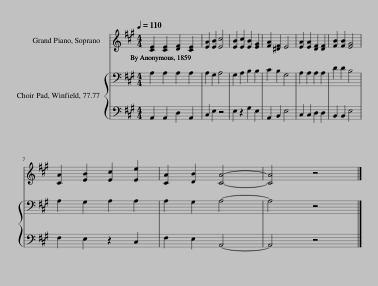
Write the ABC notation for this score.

X:1
%%score 1 { 2 | 3 }
L:1/8
Q:1/4=110
M:4/4
I:linebreak $
K:A
V:1 treble
V:2 bass
V:3 bass
V:1
 [CE]2 [CE]2 [DF]2 [CE]2 | [EA]2 [EB]2 [Ec]4 | [EB]2 [Ec]2 [EB]2 [EG]2 | [FA]2 [^DF]2 E4 | [EA]2 [EA]2 [DF]2 [DF]2 | %5
 [FB]2 [FB]2 [EG]4 |$ [CA]2 [EB]2 [Ec]2 [Ee]2 | [CA]2 [DB]2 [CA]4- | [CA]4 z4 |] %9
V:2
 A,2 A,2 A,2 A,2 | A,2 G,2 A,4 | G,2 A,2 B,2 B,2 | C2 B,2 G,4 | A,2 A,2 A,2 A,2 | %5
 D2 D2 B,4 |$ A,2 G,2 A,2 A,2 | A,2 G,2 A,4- | A,4 z4 |] %9
V:3
 A,,2 A,,2 D,2 A,,2 | C,2 E,2 z4 | E,2 z2 G,2 E,2 | A,,2 B,,2 E,4 | C,2 C,2 D,2 D,2 | %5
 B,,2 B,,2 E,4 |$ F,2 E,2 z2 C,2 | F,2 E,2 A,,4- | A,,4 z4 |] %9
